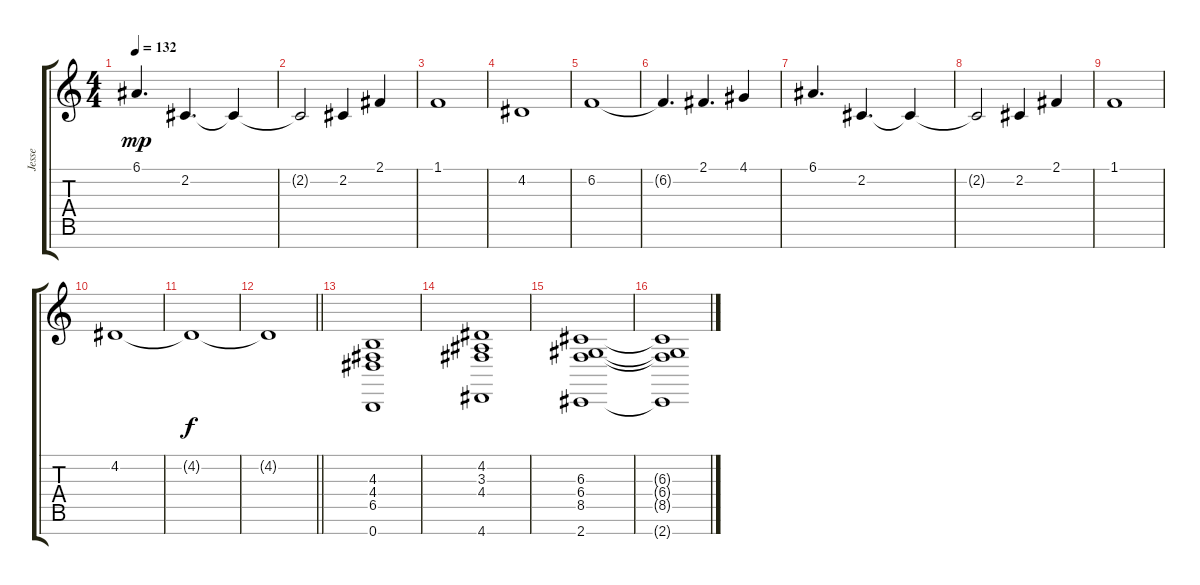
\track ("Jesse" "Jesse") {instrument lead2sawtooth}
\staff {score tabs}
\tuning (E4 B3 G3 D3 A2 E2 B1) {hide}
\ts (4 4)
\tempo 132
\clef g2
\ks c
6.1.4{d dy mp} 2.2.4{d} 2.2{t}.4 |
2.2{t}.2 2.2.4 2.1.4 |
1.1.1 |
4.2.1 |
6.2.1 |
6.2{t}.4{d} 2.1.4{d} 4.1.4 |
6.1.4{d} 2.2.4{d} 2.2{t}.4 |
2.2{t}.2 2.2.4 2.1.4 |
1.1.1 |
4.2.1{volume 4} |
4.2{t}.1{dy f} |
\barLineRight lightlight
4.2{t}.1 |
\section ("" "")
(4.3 4.4 6.5 0.7).1{instrument acousticgrandpiano} |
(4.2 3.3 4.4 4.7).1 |
(6.3 6.4 8.5 2.7).1 |
(6.3{t} 6.4{t} 8.5{t} 2.7{t}).1
